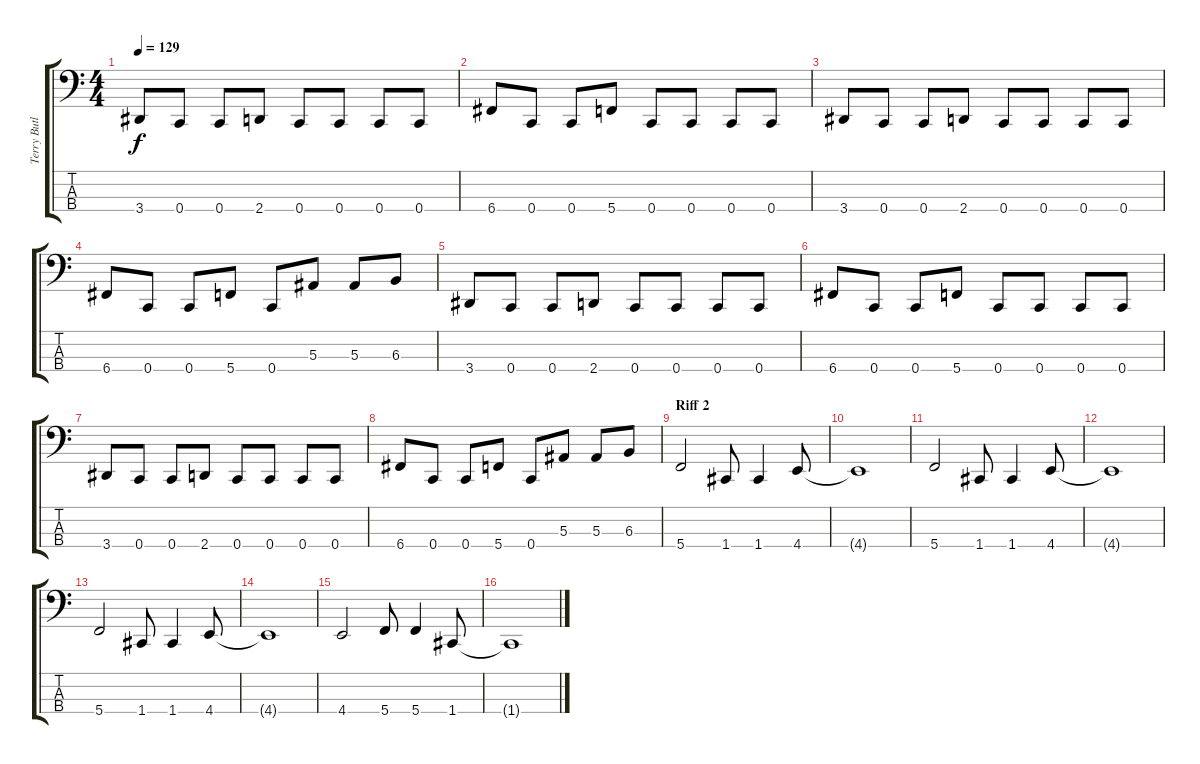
\track ("Terry Butler (Bass/Pick)" "Terry Butl") {instrument slapbass2}
\staff {score tabs}
\tuning (Eb2 Bb1 F1 C1) {hide}
\ts (4 4)
\tempo 129
\clef f4
\ks c
3.4.8{dy f} 0.4.8 0.4.8 2.4.8 0.4.8 0.4.8 0.4.8 0.4.8 |
6.4.8 0.4.8 0.4.8 5.4.8 0.4.8 0.4.8 0.4.8 0.4.8 |
3.4.8 0.4.8 0.4.8 2.4.8 0.4.8 0.4.8 0.4.8 0.4.8 |
6.4.8 0.4.8 0.4.8 5.4.8 0.4.8 5.3.8 5.3.8 6.3.8 |
3.4.8 0.4.8 0.4.8 2.4.8 0.4.8 0.4.8 0.4.8 0.4.8 |
6.4.8 0.4.8 0.4.8 5.4.8 0.4.8 0.4.8 0.4.8 0.4.8 |
3.4.8 0.4.8 0.4.8 2.4.8 0.4.8 0.4.8 0.4.8 0.4.8 |
6.4.8 0.4.8 0.4.8 5.4.8 0.4.8 5.3.8 5.3.8 6.3.8 |
\section ("" "Riff 2")
5.4.2 1.4.8 1.4.4 4.4.8 |
4.4{t}.1 |
5.4.2 1.4.8 1.4.4 4.4.8 |
4.4{t}.1 |
5.4.2 1.4.8 1.4.4 4.4.8 |
4.4{t}.1 |
4.4.2 5.4.8 5.4.4 1.4.8 |
1.4{t}.1
